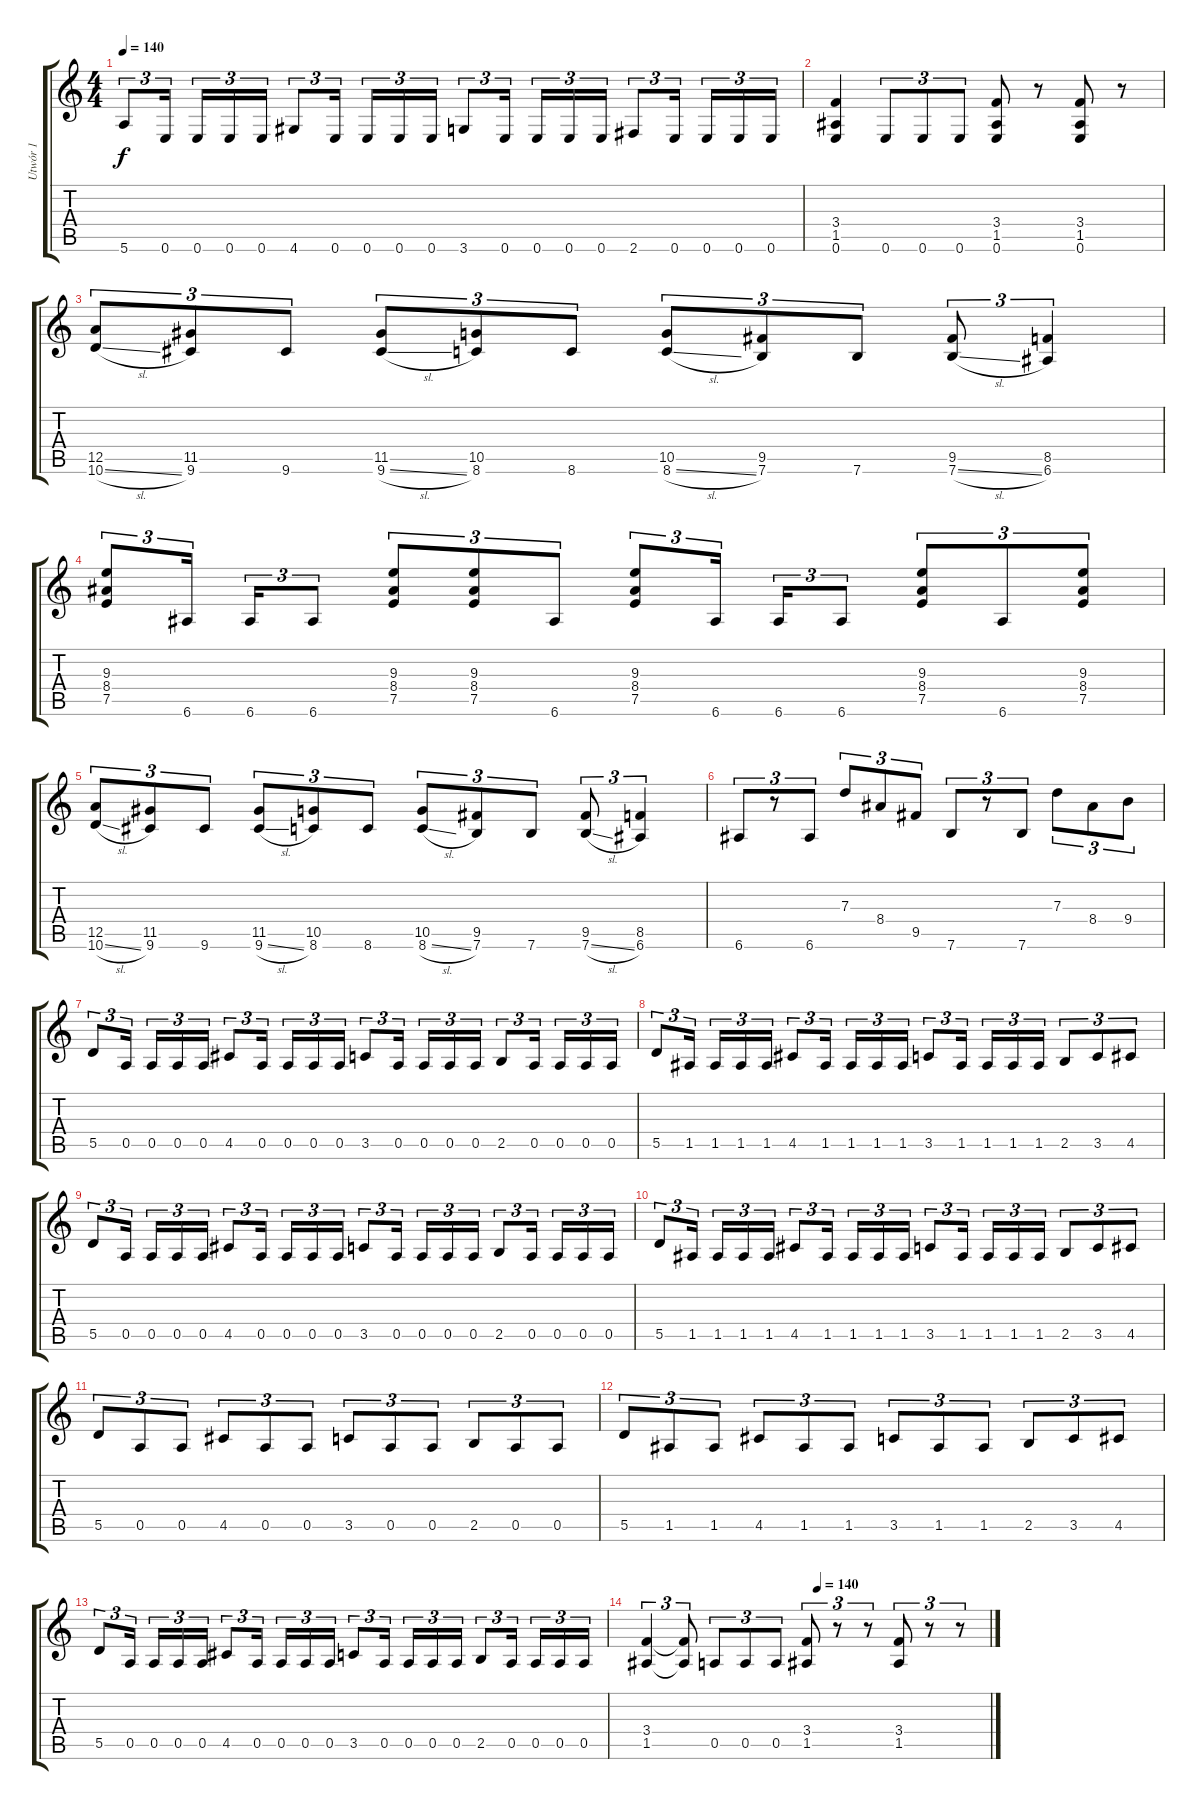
\track ("Utwór 1" "Utwór 1") {solo instrument distortionguitar}
\staff {score tabs}
\tuning (E4 B3 G3 D3 A2 E2) {hide}
\ts (4 4)
\tempo 140
\clef g2
\ks c
5.6.8{tu (3 2) dy f} 0.6.16{tu (3 2) beam splitsecondary} 0.6.16{tu (3 2)} 0.6.16{tu (3 2)} 0.6.16{tu (3 2)} 4.6.8{tu (3 2)} 0.6.16{tu (3 2) beam splitsecondary} 0.6.16{tu (3 2)} 0.6.16{tu (3 2)} 0.6.16{tu (3 2)} 3.6.8{tu (3 2)} 0.6.16{tu (3 2) beam splitsecondary} 0.6.16{tu (3 2)} 0.6.16{tu (3 2)} 0.6.16{tu (3 2)} 2.6.8{tu (3 2)} 0.6.16{tu (3 2) beam splitsecondary} 0.6.16{tu (3 2)} 0.6.16{tu (3 2)} 0.6.16{tu (3 2)} |
(3.4 1.5 0.6).4 0.6.8{tu (3 2)} 0.6.8{tu (3 2)} 0.6.8{tu (3 2)} (3.4 1.5 0.6).8 r.8 (3.4 1.5 0.6).8 r.8 |
(12.5 10.6{sl}).8{tu (3 2)} (11.5 9.6).8{tu (3 2)} 9.6.8{tu (3 2)} (11.5 9.6{sl}).8{tu (3 2)} (10.5 8.6).8{tu (3 2)} 8.6.8{tu (3 2)} (10.5 8.6{sl}).8{tu (3 2)} (9.5 7.6).8{tu (3 2)} 7.6.8{tu (3 2)} (9.5 7.6{sl}).8{tu (3 2)} (8.5 6.6).4{tu (3 2)} |
(9.3 8.4 7.5).8{tu (3 2)} 6.6.16{tu (3 2) beam splitsecondary} 6.6.16{tu (3 2)} 6.6.8{tu (3 2)} (9.3 8.4 7.5).8{tu (3 2)} (9.3 8.4 7.5).8{tu (3 2)} 6.6.8{tu (3 2)} (9.3 8.4 7.5).8{tu (3 2)} 6.6.16{tu (3 2) beam splitsecondary} 6.6.16{tu (3 2)} 6.6.8{tu (3 2)} (9.3 8.4 7.5).8{tu (3 2)} 6.6.8{tu (3 2)} (9.3 8.4 7.5).8{tu (3 2)} |
(12.5 10.6{sl}).8{tu (3 2)} (11.5 9.6).8{tu (3 2)} 9.6.8{tu (3 2)} (11.5 9.6{sl}).8{tu (3 2)} (10.5 8.6).8{tu (3 2)} 8.6.8{tu (3 2)} (10.5 8.6{sl}).8{tu (3 2)} (9.5 7.6).8{tu (3 2)} 7.6.8{tu (3 2)} (9.5 7.6{sl}).8{tu (3 2)} (8.5 6.6).4{tu (3 2)} |
6.6.8{tu (3 2)} r.8{tu (3 2)} 6.6.8{tu (3 2)} 7.3.8{tu (3 2)} 8.4.8{tu (3 2)} 9.5.8{tu (3 2)} 7.6.8{tu (3 2)} r.8{tu (3 2)} 7.6.8{tu (3 2)} 7.3.8{tu (3 2)} 8.4.8{tu (3 2)} 9.4.8{tu (3 2)} |
5.5.8{tu (3 2)} 0.5.16{tu (3 2) beam splitsecondary} 0.5.16{tu (3 2)} 0.5.16{tu (3 2)} 0.5.16{tu (3 2)} 4.5.8{tu (3 2)} 0.5.16{tu (3 2) beam splitsecondary} 0.5.16{tu (3 2)} 0.5.16{tu (3 2)} 0.5.16{tu (3 2)} 3.5.8{tu (3 2)} 0.5.16{tu (3 2) beam splitsecondary} 0.5.16{tu (3 2)} 0.5.16{tu (3 2)} 0.5.16{tu (3 2)} 2.5.8{tu (3 2)} 0.5.16{tu (3 2) beam splitsecondary} 0.5.16{tu (3 2)} 0.5.16{tu (3 2)} 0.5.16{tu (3 2)} |
5.5.8{tu (3 2)} 1.5.16{tu (3 2) beam splitsecondary} 1.5.16{tu (3 2)} 1.5.16{tu (3 2)} 1.5.16{tu (3 2)} 4.5.8{tu (3 2)} 1.5.16{tu (3 2) beam splitsecondary} 1.5.16{tu (3 2)} 1.5.16{tu (3 2)} 1.5.16{tu (3 2)} 3.5.8{tu (3 2)} 1.5.16{tu (3 2) beam splitsecondary} 1.5.16{tu (3 2)} 1.5.16{tu (3 2)} 1.5.16{tu (3 2)} 2.5.8{tu (3 2)} 3.5.8{tu (3 2)} 4.5.8{tu (3 2)} |
5.5.8{tu (3 2)} 0.5.16{tu (3 2) beam splitsecondary} 0.5.16{tu (3 2)} 0.5.16{tu (3 2)} 0.5.16{tu (3 2)} 4.5.8{tu (3 2)} 0.5.16{tu (3 2) beam splitsecondary} 0.5.16{tu (3 2)} 0.5.16{tu (3 2)} 0.5.16{tu (3 2)} 3.5.8{tu (3 2)} 0.5.16{tu (3 2) beam splitsecondary} 0.5.16{tu (3 2)} 0.5.16{tu (3 2)} 0.5.16{tu (3 2)} 2.5.8{tu (3 2)} 0.5.16{tu (3 2) beam splitsecondary} 0.5.16{tu (3 2)} 0.5.16{tu (3 2)} 0.5.16{tu (3 2)} |
5.5.8{tu (3 2)} 1.5.16{tu (3 2) beam splitsecondary} 1.5.16{tu (3 2)} 1.5.16{tu (3 2)} 1.5.16{tu (3 2)} 4.5.8{tu (3 2)} 1.5.16{tu (3 2) beam splitsecondary} 1.5.16{tu (3 2)} 1.5.16{tu (3 2)} 1.5.16{tu (3 2)} 3.5.8{tu (3 2)} 1.5.16{tu (3 2) beam splitsecondary} 1.5.16{tu (3 2)} 1.5.16{tu (3 2)} 1.5.16{tu (3 2)} 2.5.8{tu (3 2)} 3.5.8{tu (3 2)} 4.5.8{tu (3 2)} |
5.5.8{tu (3 2)} 0.5.8{tu (3 2)} 0.5.8{tu (3 2)} 4.5.8{tu (3 2)} 0.5.8{tu (3 2)} 0.5.8{tu (3 2)} 3.5.8{tu (3 2)} 0.5.8{tu (3 2)} 0.5.8{tu (3 2)} 2.5.8{tu (3 2)} 0.5.8{tu (3 2)} 0.5.8{tu (3 2)} |
5.5.8{tu (3 2)} 1.5.8{tu (3 2)} 1.5.8{tu (3 2)} 4.5.8{tu (3 2)} 1.5.8{tu (3 2)} 1.5.8{tu (3 2)} 3.5.8{tu (3 2)} 1.5.8{tu (3 2)} 1.5.8{tu (3 2)} 2.5.8{tu (3 2)} 3.5.8{tu (3 2)} 4.5.8{tu (3 2)} |
5.5.8{tu (3 2)} 0.5.16{tu (3 2) beam splitsecondary} 0.5.16{tu (3 2)} 0.5.16{tu (3 2)} 0.5.16{tu (3 2)} 4.5.8{tu (3 2)} 0.5.16{tu (3 2) beam splitsecondary} 0.5.16{tu (3 2)} 0.5.16{tu (3 2)} 0.5.16{tu (3 2)} 3.5.8{tu (3 2)} 0.5.16{tu (3 2) beam splitsecondary} 0.5.16{tu (3 2)} 0.5.16{tu (3 2)} 0.5.16{tu (3 2)} 2.5.8{tu (3 2)} 0.5.16{tu (3 2) beam splitsecondary} 0.5.16{tu (3 2)} 0.5.16{tu (3 2)} 0.5.16{tu (3 2)} |
\tempo (140 0.5)
(3.4 1.5).4{tu (3 2)} (3.4{t} 1.5{t}).8{tu (3 2)} 0.5.8{tu (3 2)} 0.5.8{tu (3 2)} 0.5.8{tu (3 2)} (3.4 1.5).8{tu (3 2)} r.8{tu (3 2)} r.8{tu (3 2)} (3.4 1.5).8{tu (3 2)} r.8{tu (3 2)} r.8{tu (3 2)}
